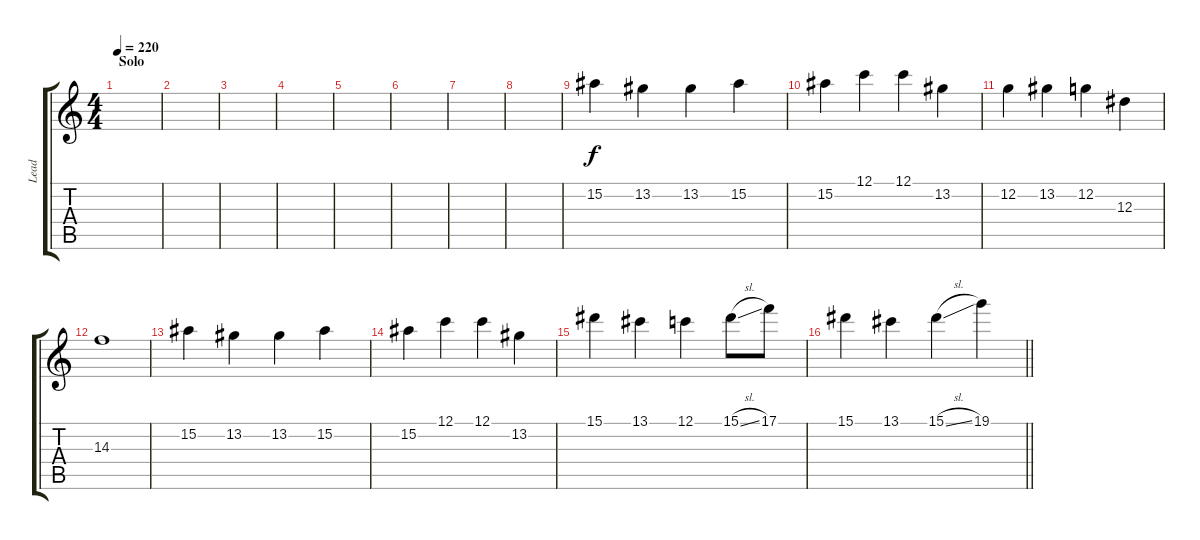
\track ("Lead" "Lead") {instrument overdrivenguitar}
\staff {score tabs}
\tuning (C4 G3 Eb3 Bb2 F2 C2) {hide}
\ts (4 4)
\section ("" "Solo")
\tempo 220
\clef g2
\ks c
|
|
|
|
|
|
|
|
15.2.4 13.2.4 13.2.4 15.2.4 |
15.2.4 12.1.4 12.1.4 13.2.4 |
12.2.4 13.2.4 12.2.4 12.3.4 |
14.3.1 |
15.2.4 13.2.4 13.2.4 15.2.4 |
15.2.4 12.1.4 12.1.4 13.2.4 |
15.1.4 13.1.4 12.1.4 15.1{sl}.8 17.1.8 |
\barLineRight lightlight
15.1.4 13.1.4 15.1{sl}.4 19.1.4
